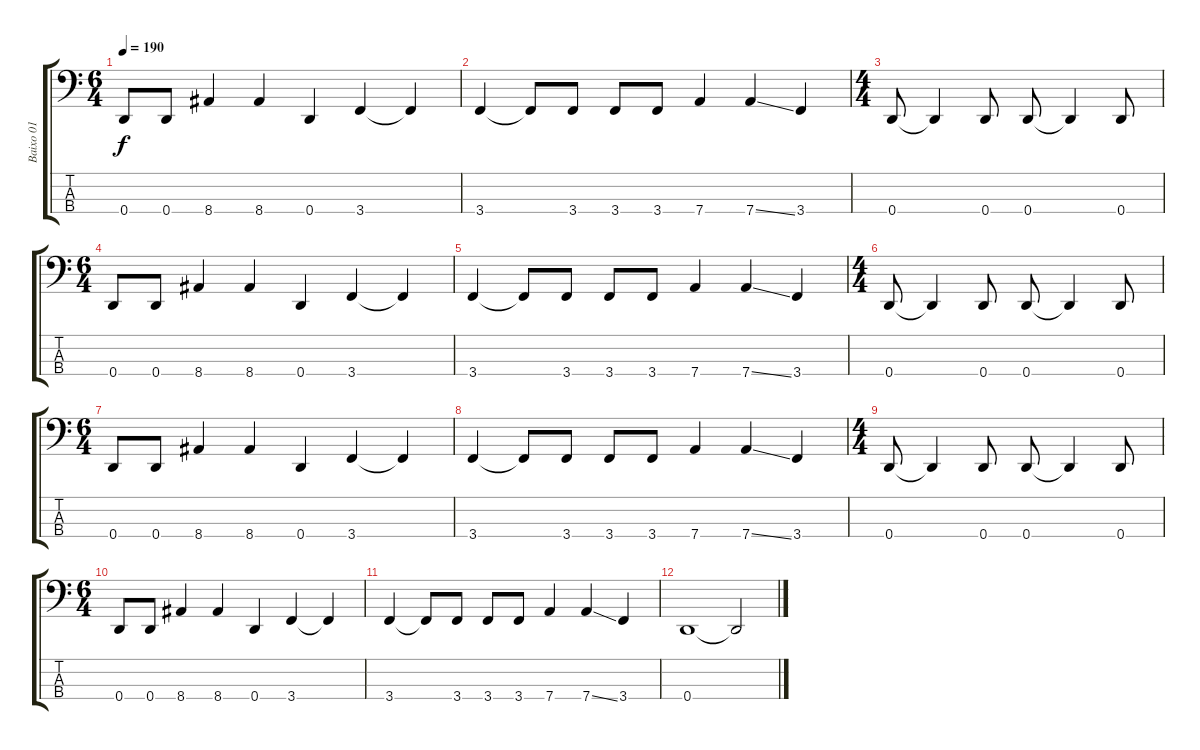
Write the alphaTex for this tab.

\track ("Baixo 01" "Baixo 01") {instrument electricbasspick}
\staff {score tabs}
\tuning (G2 D2 A1 D1) {hide}
\ts (6 4)
\tempo 190
\clef f4
\ks c
0.4.8{dy f} 0.4.8 8.4.4 8.4.4 0.4.4 3.4.4 3.4{t}.4 |
3.4.4 3.4{t}.8 3.4.8 3.4.8 3.4.8 7.4.4 7.4{ss}.4 3.4.4 |
\ts (4 4)
0.4.8 0.4{t}.4 0.4.8 0.4.8 0.4{t}.4 0.4.8 |
\ts (6 4)
0.4.8 0.4.8 8.4.4 8.4.4 0.4.4 3.4.4 3.4{t}.4 |
3.4.4 3.4{t}.8 3.4.8 3.4.8 3.4.8 7.4.4 7.4{ss}.4 3.4.4 |
\ts (4 4)
0.4.8 0.4{t}.4 0.4.8 0.4.8 0.4{t}.4 0.4.8 |
\ts (6 4)
0.4.8 0.4.8 8.4.4 8.4.4 0.4.4 3.4.4 3.4{t}.4 |
3.4.4 3.4{t}.8 3.4.8 3.4.8 3.4.8 7.4.4 7.4{ss}.4 3.4.4 |
\ts (4 4)
0.4.8 0.4{t}.4 0.4.8 0.4.8 0.4{t}.4 0.4.8 |
\ts (6 4)
0.4.8 0.4.8 8.4.4 8.4.4 0.4.4 3.4.4 3.4{t}.4 |
3.4.4 3.4{t}.8 3.4.8 3.4.8 3.4.8 7.4.4 7.4{ss}.4 3.4.4 |
0.4.1 0.4{t}.2
